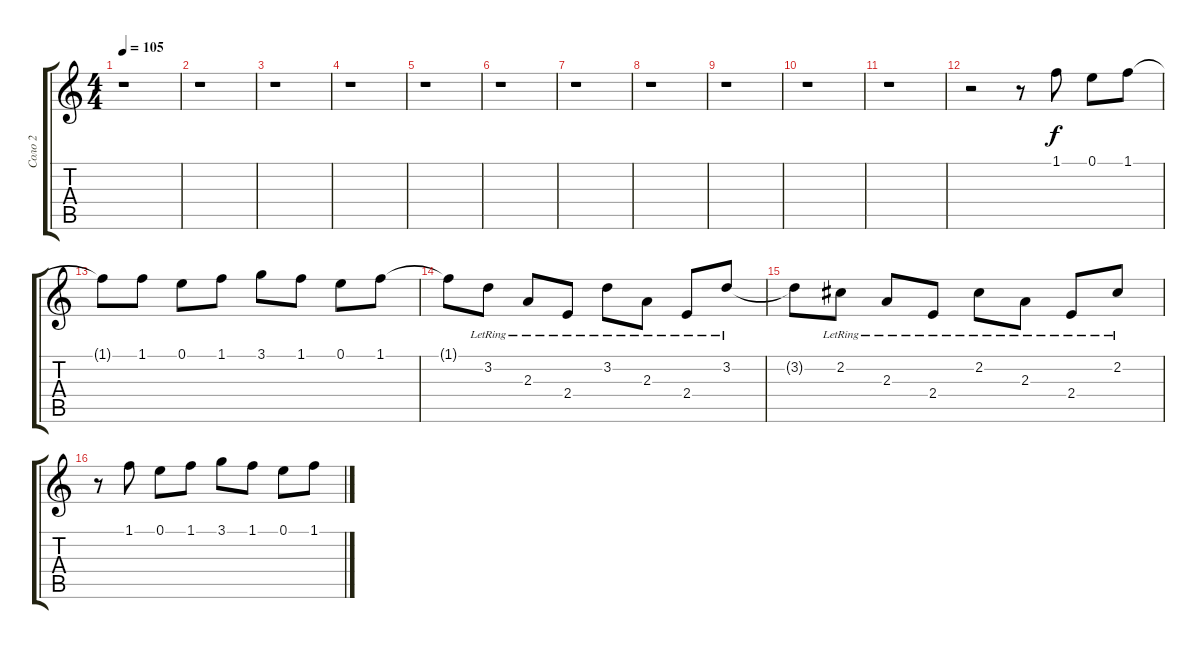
\track ("Соло 2" "Соло 2") {instrument acousticguitarsteel}
\staff {score tabs}
\tuning (E4 B3 G3 D3 A2 E2) {hide}
\ts (4 4)
\tempo 105
\clef g2
\ks c
r.1{dy f} |
r.1 |
r.1 |
r.1 |
r.1 |
r.1 |
r.1 |
r.1 |
r.1 |
r.1 |
r.1 |
r.2{volume 13} r.8 1.1.8 0.1.8 1.1.8 |
1.1{t}.8 1.1.8 0.1.8 1.1.8 3.1.8 1.1.8 0.1.8 1.1.8 |
1.1{t}.8 3.2{lr}.8 2.3{lr}.8 2.4{lr}.8 3.2{lr}.8 2.3{lr}.8 2.4{lr}.8 3.2{lr}.8 |
3.2{t}.8 2.2{lr}.8 2.3{lr}.8 2.4{lr}.8 2.2{lr}.8 2.3{lr}.8 2.4{lr}.8 2.2{lr}.8 |
r.8 1.1.8 0.1.8 1.1.8 3.1.8 1.1.8 0.1.8 1.1.8
